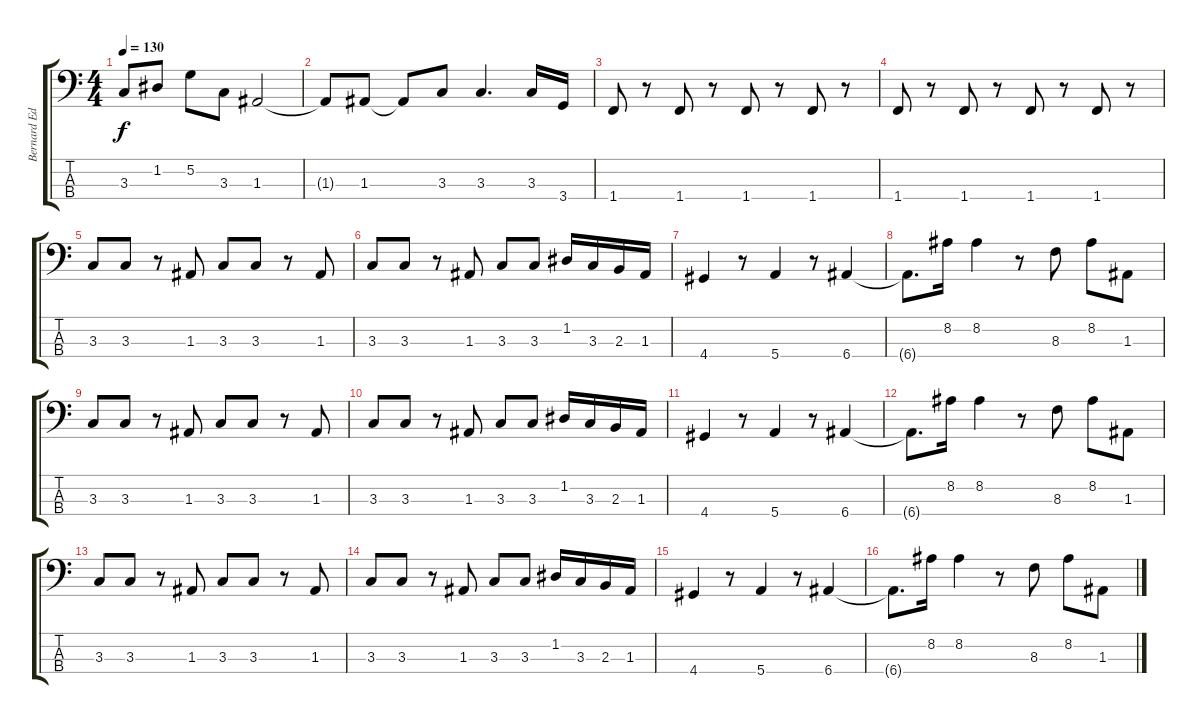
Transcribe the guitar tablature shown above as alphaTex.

\track ("Bernard Edwards" "Bernard Ed") {instrument slapbass1}
\staff {score tabs}
\tuning (G2 D2 A1 E1) {hide}
\ts (4 4)
\tempo 130
\clef f4
\ks c
3.3.8{dy f} 1.2.8 5.2.8 3.3.8 1.3.2 |
1.3{t}.8 1.3.8 1.3{t}.8 3.3.8 3.3.4{d} 3.3.16 3.4.16 |
1.4.8 r.8 1.4.8 r.8 1.4.8 r.8 1.4.8 r.8 |
1.4.8 r.8 1.4.8 r.8 1.4.8 r.8 1.4.8 r.8 |
3.3.8 3.3.8 r.8 1.3.8 3.3.8 3.3.8 r.8 1.3.8 |
3.3.8 3.3.8 r.8 1.3.8 3.3.8 3.3.8 1.2.16 3.3.16 2.3.16 1.3.16 |
4.4.4 r.8 5.4.4 r.8 6.4.4 |
6.4{t}.8{d} 8.2.16 8.2.4 r.8 8.3.8 8.2.8 1.3.8 |
3.3.8 3.3.8 r.8 1.3.8 3.3.8 3.3.8 r.8 1.3.8 |
3.3.8 3.3.8 r.8 1.3.8 3.3.8 3.3.8 1.2.16 3.3.16 2.3.16 1.3.16 |
4.4.4 r.8 5.4.4 r.8 6.4.4 |
6.4{t}.8{d} 8.2.16 8.2.4 r.8 8.3.8 8.2.8 1.3.8 |
3.3.8 3.3.8 r.8 1.3.8 3.3.8 3.3.8 r.8 1.3.8 |
3.3.8 3.3.8 r.8 1.3.8 3.3.8 3.3.8 1.2.16 3.3.16 2.3.16 1.3.16 |
4.4.4 r.8 5.4.4 r.8 6.4.4 |
6.4{t}.8{d} 8.2.16 8.2.4 r.8 8.3.8 8.2.8 1.3.8
